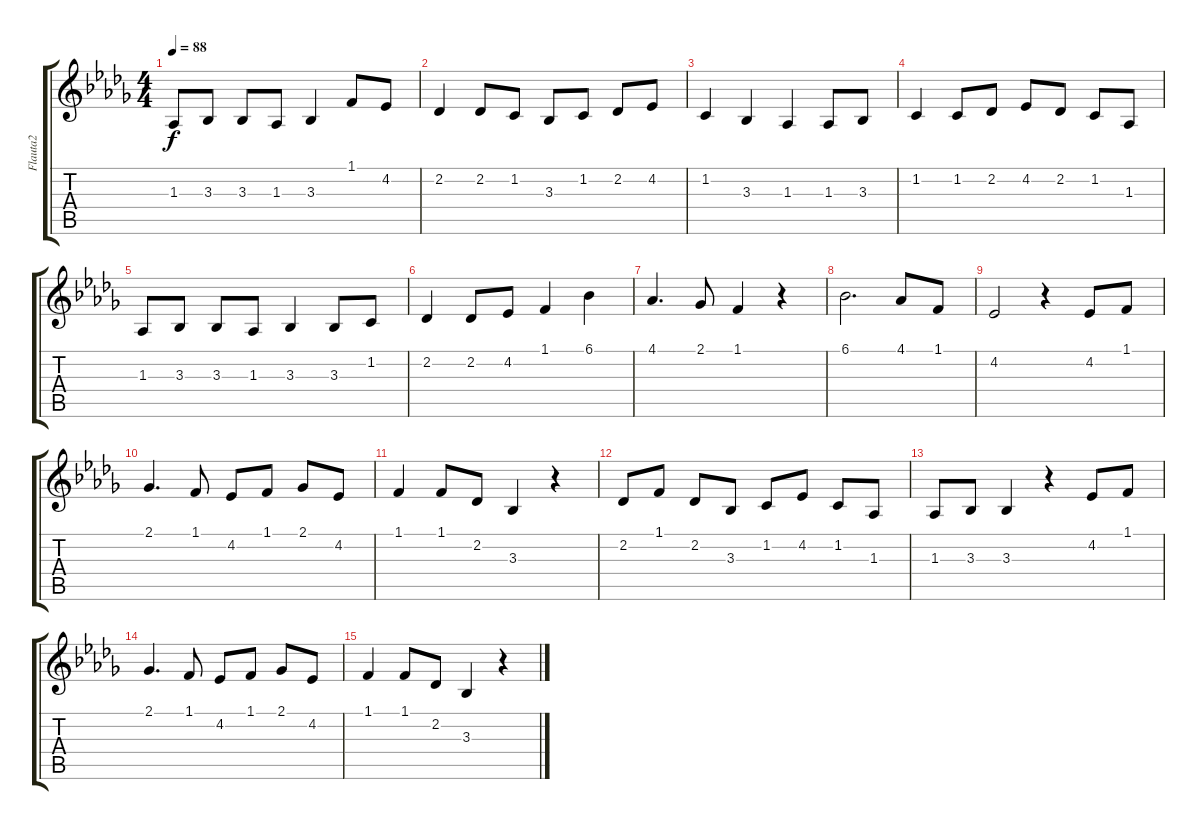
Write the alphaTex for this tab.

\track ("Flauta2" "Flauta2") {instrument piccolo}
\staff {score tabs}
\tuning (E4 B3 G3 D3 A2 E2) {hide}
\ts (4 4)
\tempo 88
\clef g2
\ks db
1.3.8{dy f} 3.3.8 3.3.8 1.3.8 3.3.4 1.1.8 4.2.8 |
2.2.4 2.2.8 1.2.8 3.3.8 1.2.8 2.2.8 4.2.8 |
1.2.4 3.3.4 1.3.4 1.3.8 3.3.8 |
1.2.4 1.2.8 2.2.8 4.2.8 2.2.8 1.2.8 1.3.8 |
1.3.8 3.3.8 3.3.8 1.3.8 3.3.4 3.3.8 1.2.8 |
2.2.4 2.2.8 4.2.8 1.1.4 6.1.4 |
4.1.4{d} 2.1.8 1.1.4 r.4 |
6.1.2{d} 4.1.8 1.1.8 |
4.2.2 r.4 4.2.8 1.1.8 |
2.1.4{d} 1.1.8 4.2.8 1.1.8 2.1.8 4.2.8 |
1.1.4 1.1.8 2.2.8 3.3.4 r.4 |
2.2.8 1.1.8 2.2.8 3.3.8 1.2.8 4.2.8 1.2.8 1.3.8 |
1.3.8 3.3.8 3.3.4 r.4 4.2.8 1.1.8 |
2.1.4{d} 1.1.8 4.2.8 1.1.8 2.1.8 4.2.8 |
1.1.4 1.1.8 2.2.8 3.3.4 r.4
